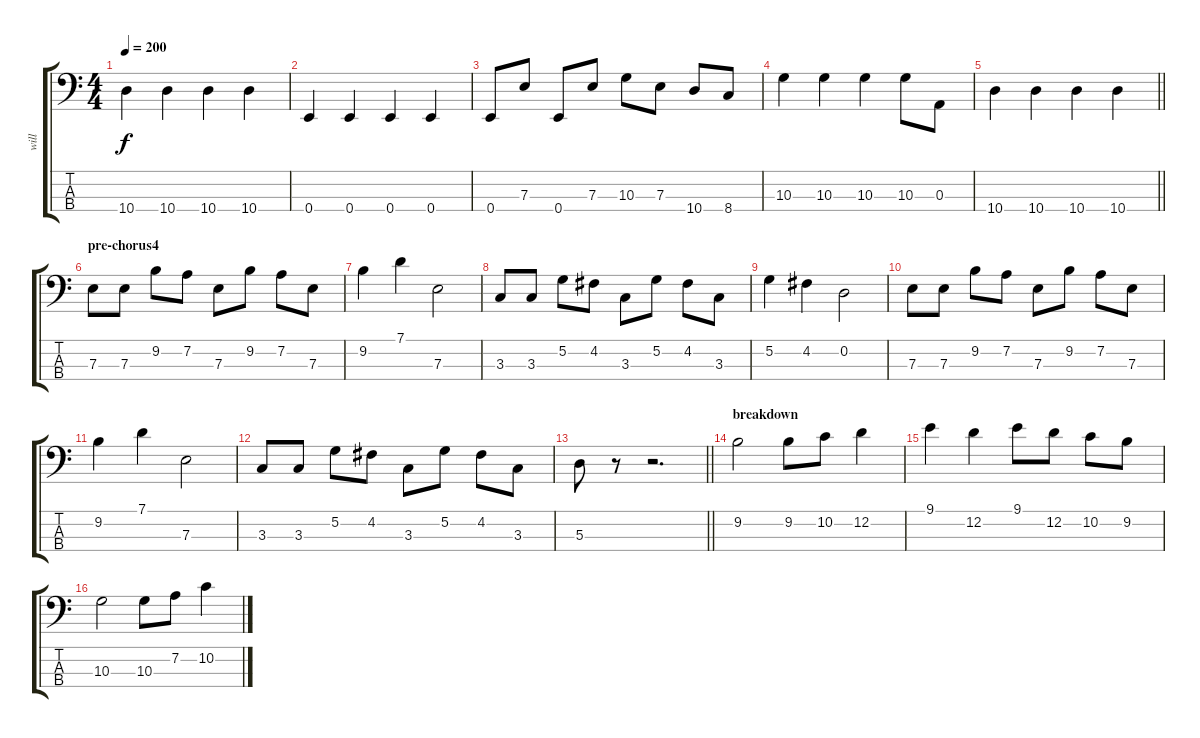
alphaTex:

\track ("will" "will") {instrument electricbassfinger}
\staff {score tabs}
\tuning (G2 D2 A1 E1) {hide}
\ts (4 4)
\tempo 200
\clef f4
\ks c
10.4.4{dy f} 10.4.4 10.4.4 10.4.4 |
0.4.4 0.4.4 0.4.4 0.4.4 |
0.4.8 7.3.8 0.4.8 7.3.8 10.3.8 7.3.8 10.4.8 8.4.8 |
10.3.4 10.3.4 10.3.4 10.3.8 0.3.8 |
\barLineRight lightlight
10.4.4 10.4.4 10.4.4 10.4.4 |
\section ("" "pre-chorus4")
7.3.8 7.3.8 9.2.8 7.2.8 7.3.8 9.2.8 7.2.8 7.3.8 |
9.2.4 7.1.4 7.3.2 |
3.3.8 3.3.8 5.2.8 4.2.8 3.3.8 5.2.8 4.2.8 3.3.8 |
5.2.4 4.2.4 0.2.2 |
7.3.8 7.3.8 9.2.8 7.2.8 7.3.8 9.2.8 7.2.8 7.3.8 |
9.2.4 7.1.4 7.3.2 |
3.3.8 3.3.8 5.2.8 4.2.8 3.3.8 5.2.8 4.2.8 3.3.8 |
\barLineRight lightlight
5.3.8 r.8 r.2{d} |
\section ("" "breakdown")
9.2.2 9.2.8 10.2.8 12.2.4 |
9.1.4 12.2.4 9.1.8 12.2.8 10.2.8 9.2.8 |
10.3.2 10.3.8 7.2.8 10.2.4
